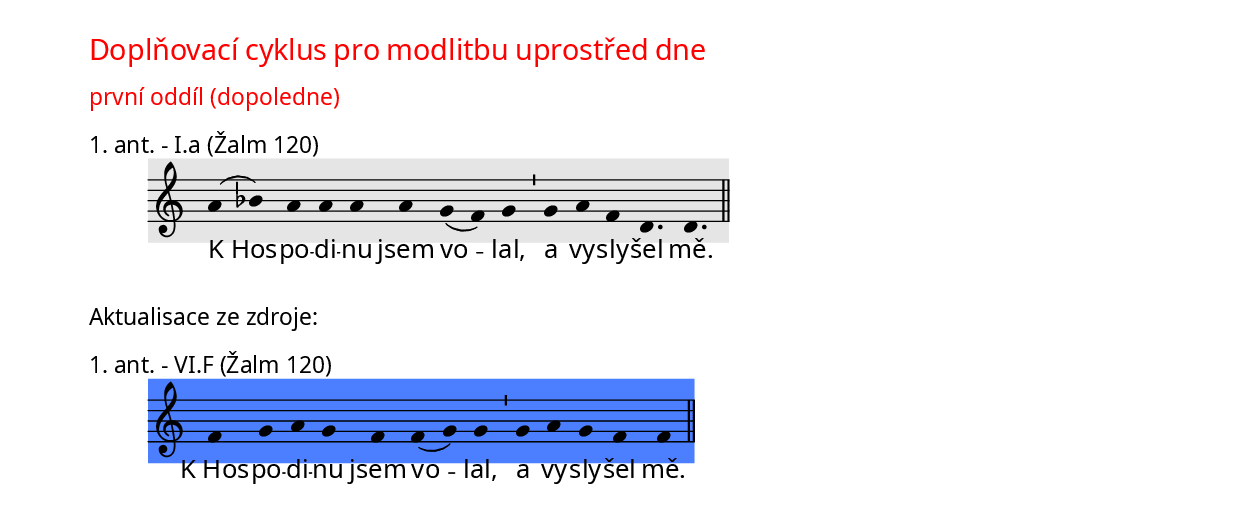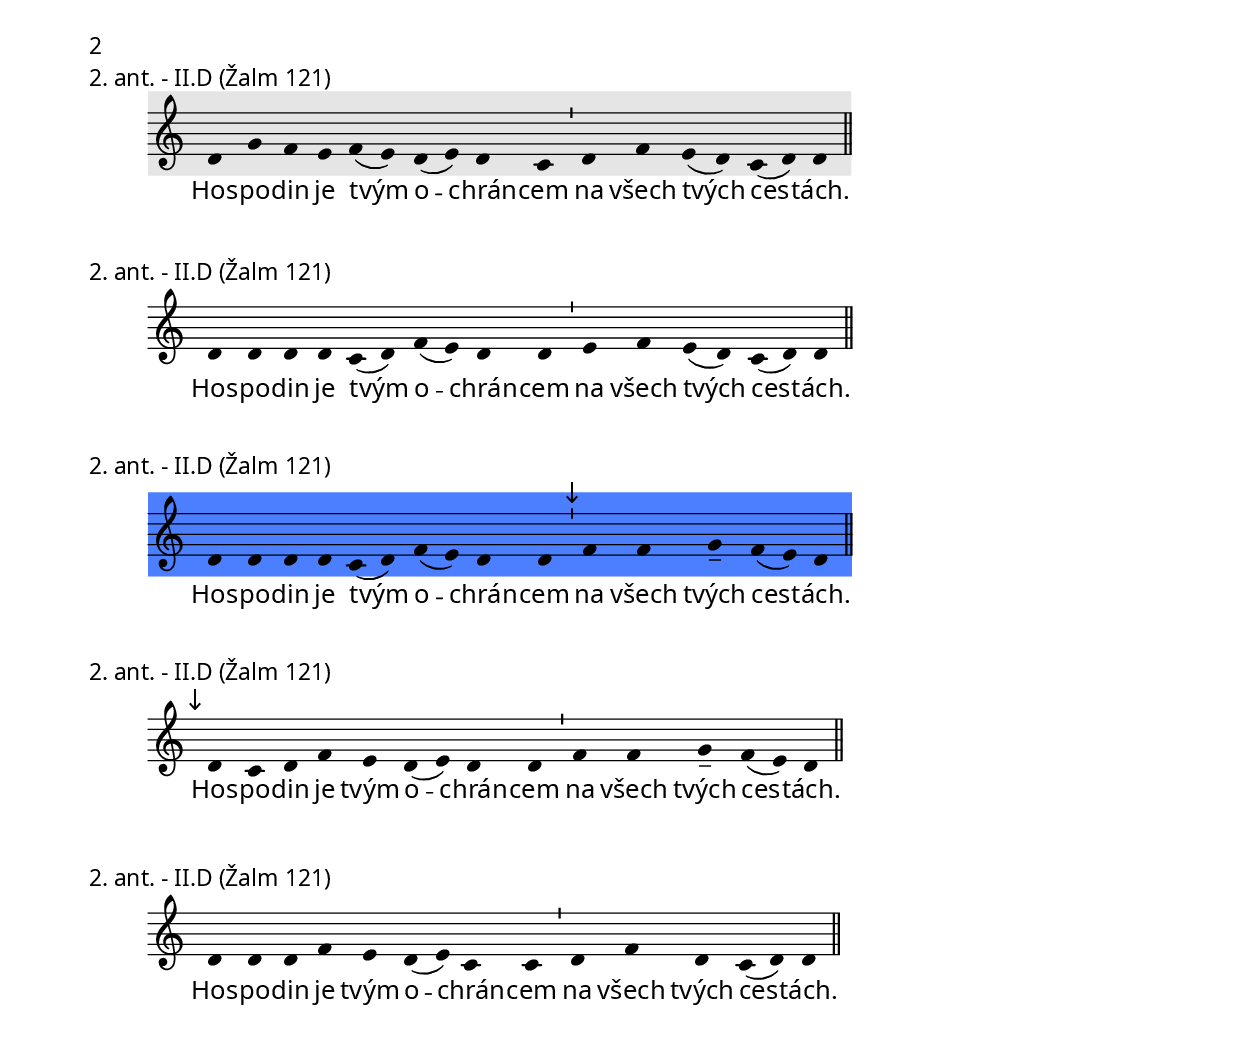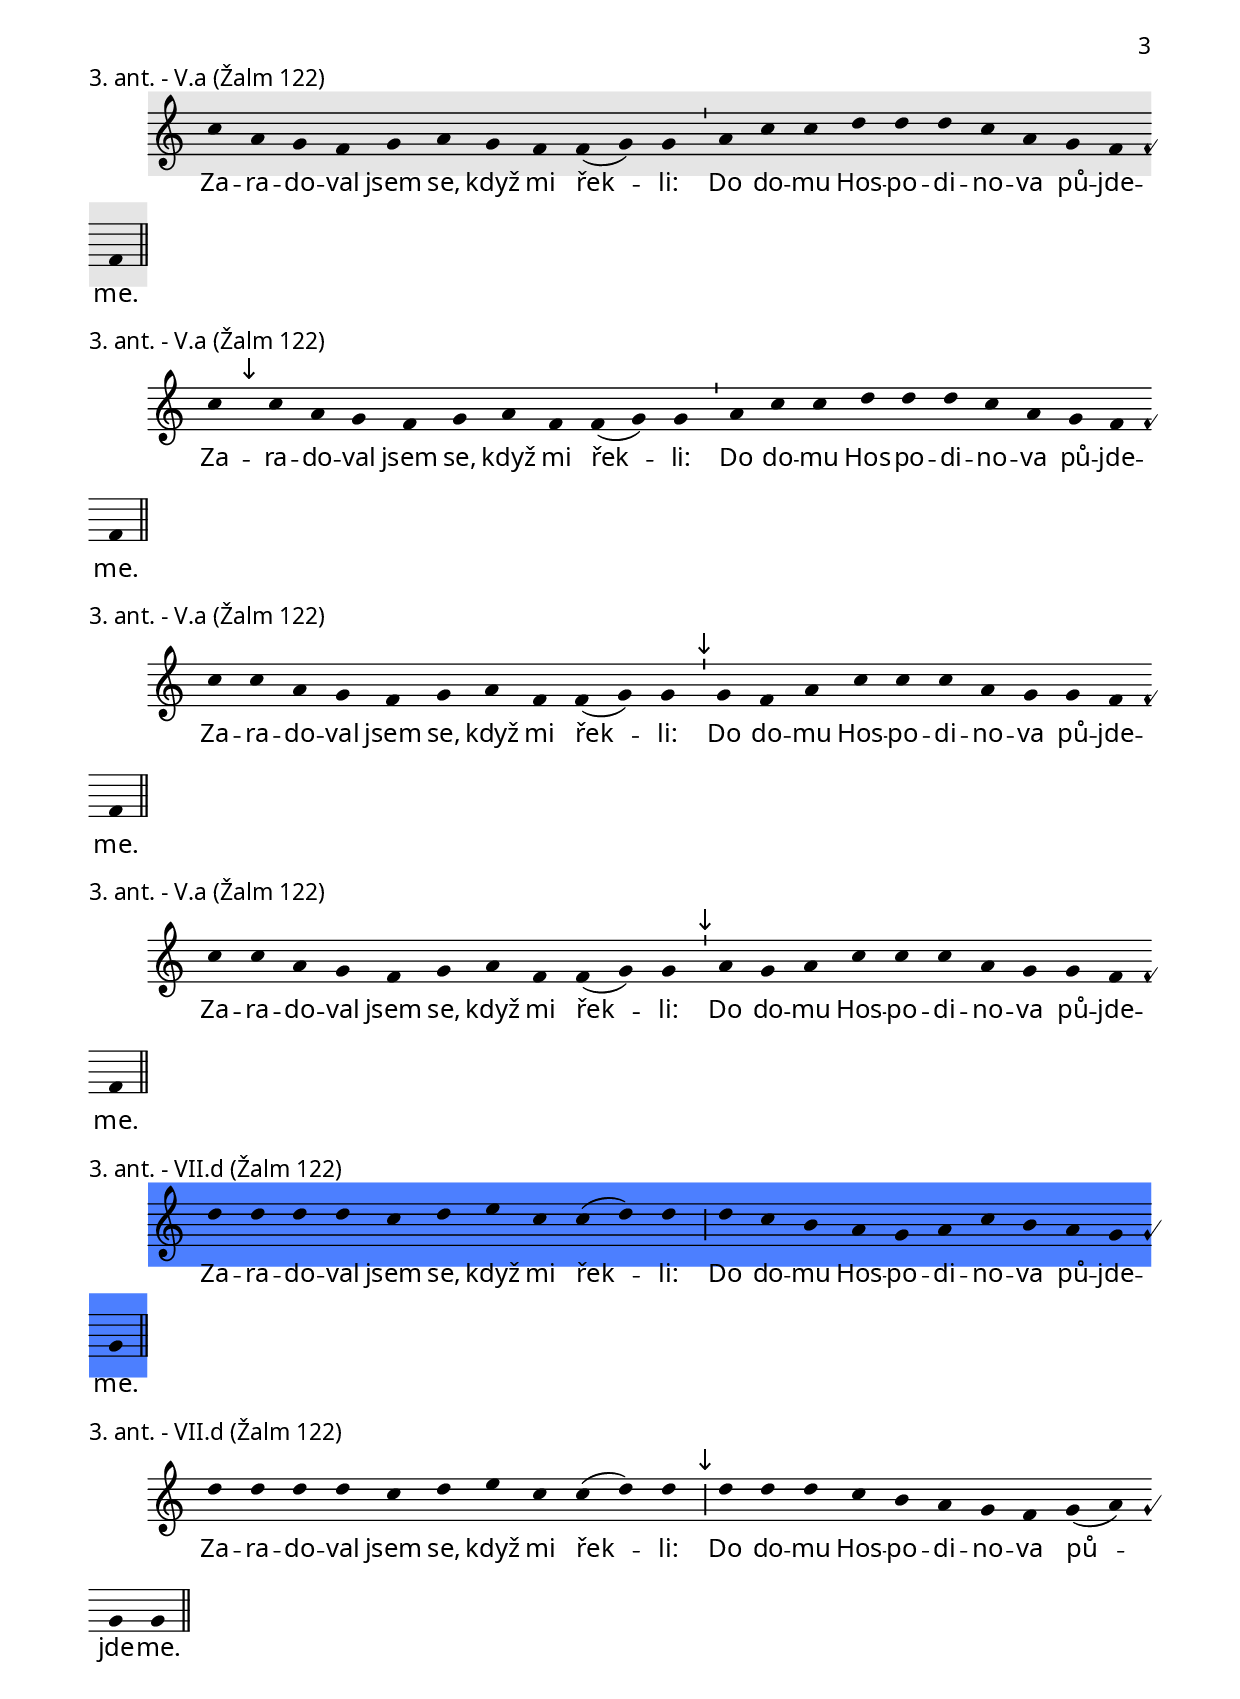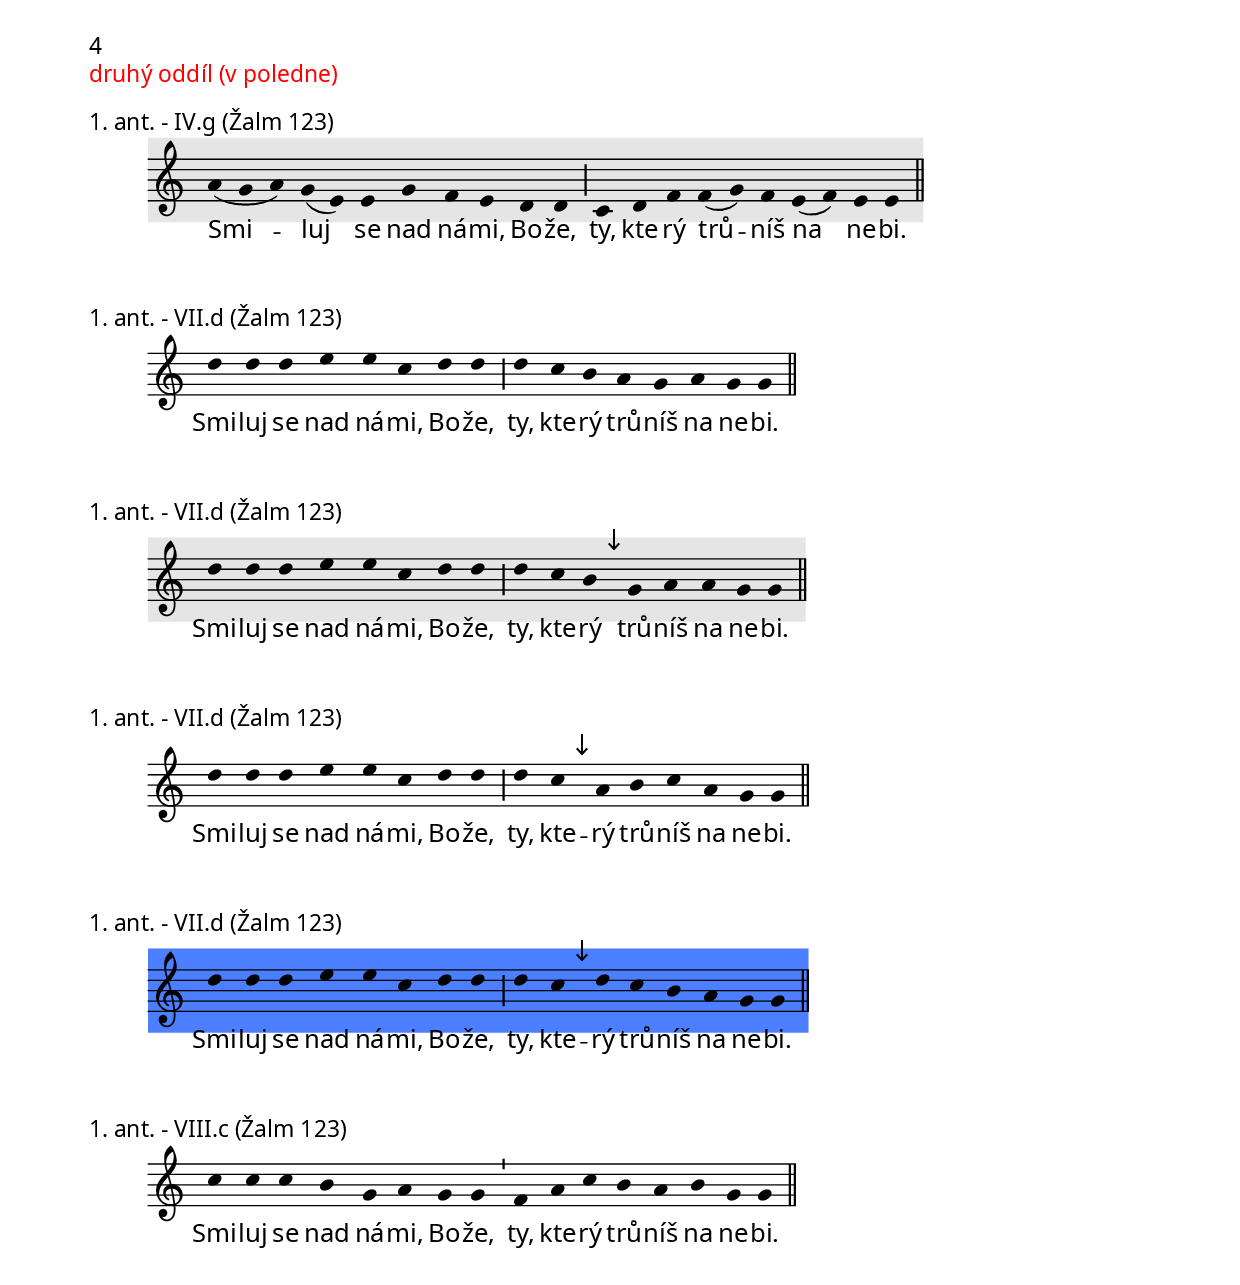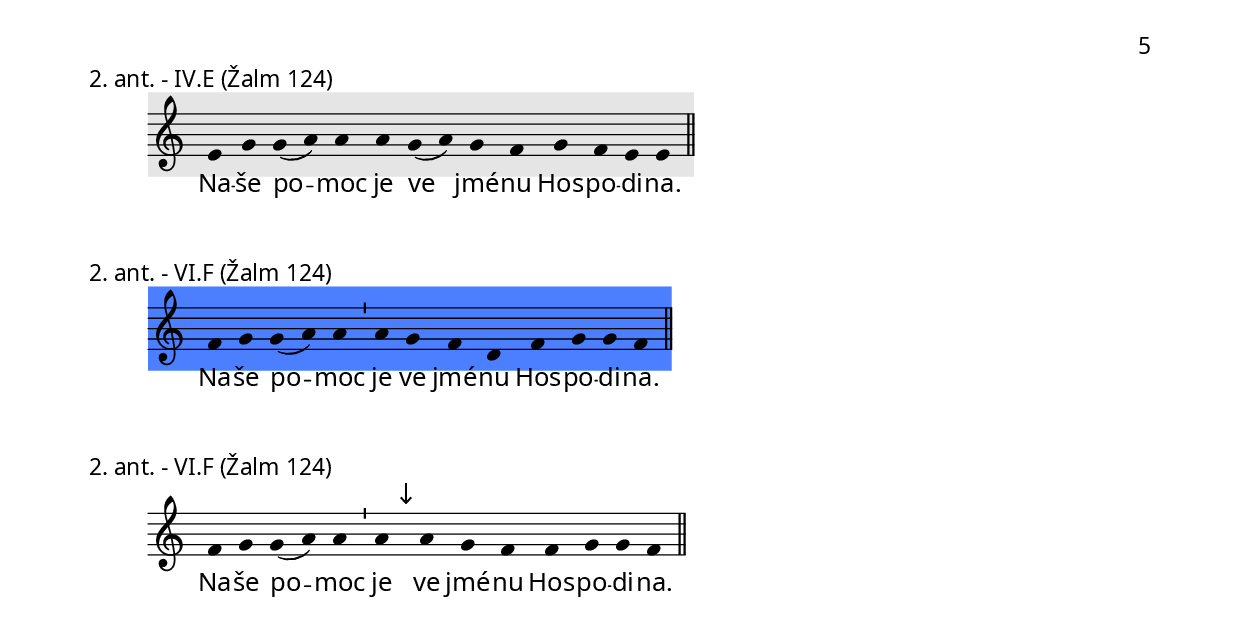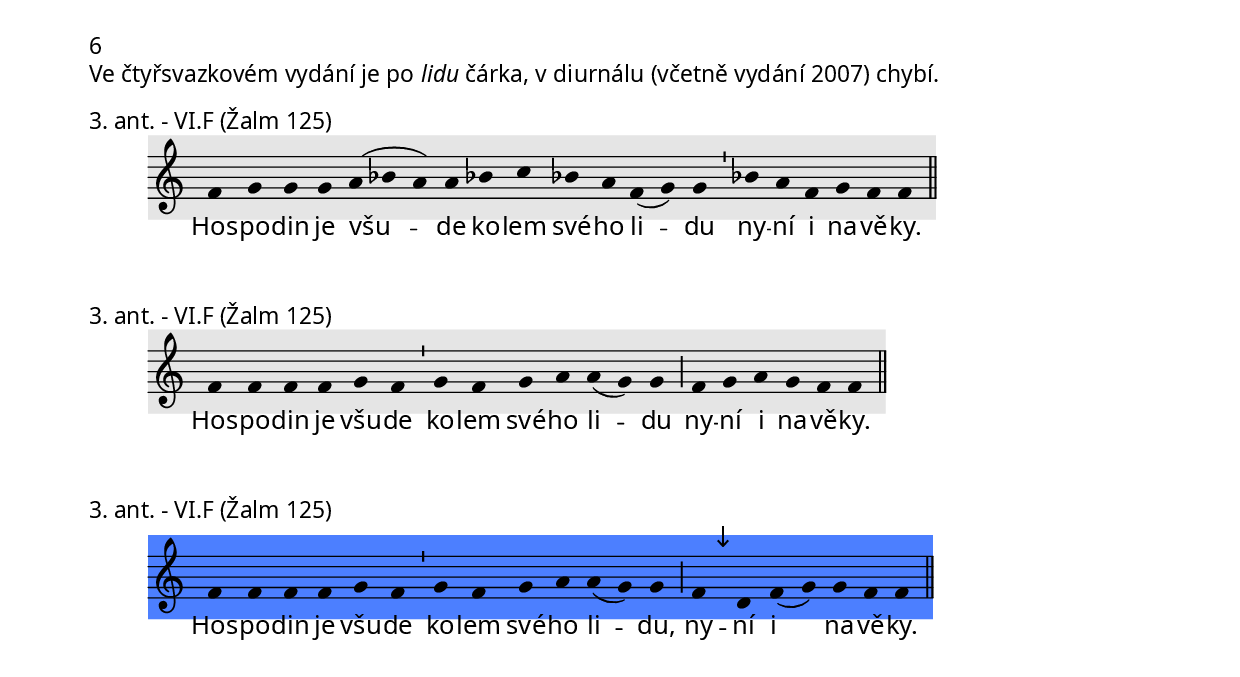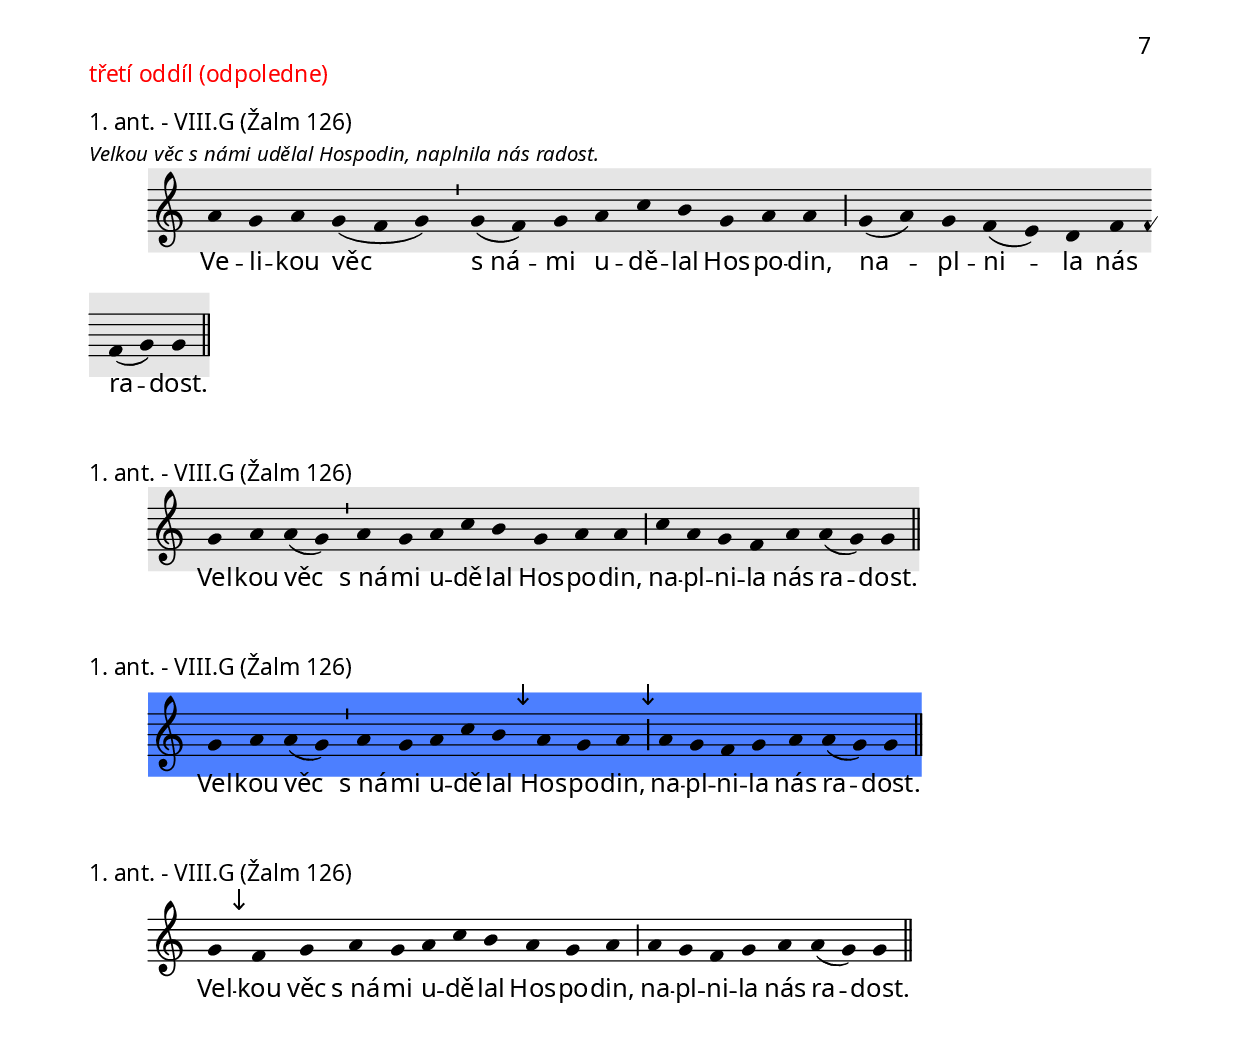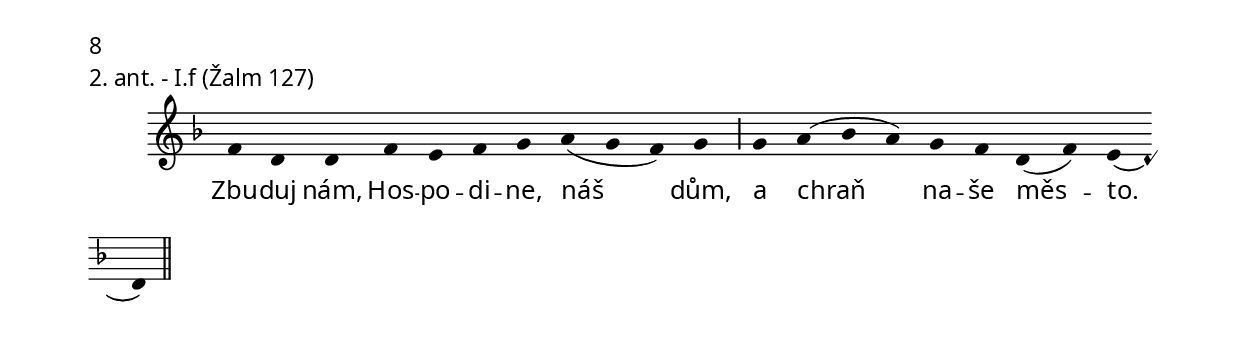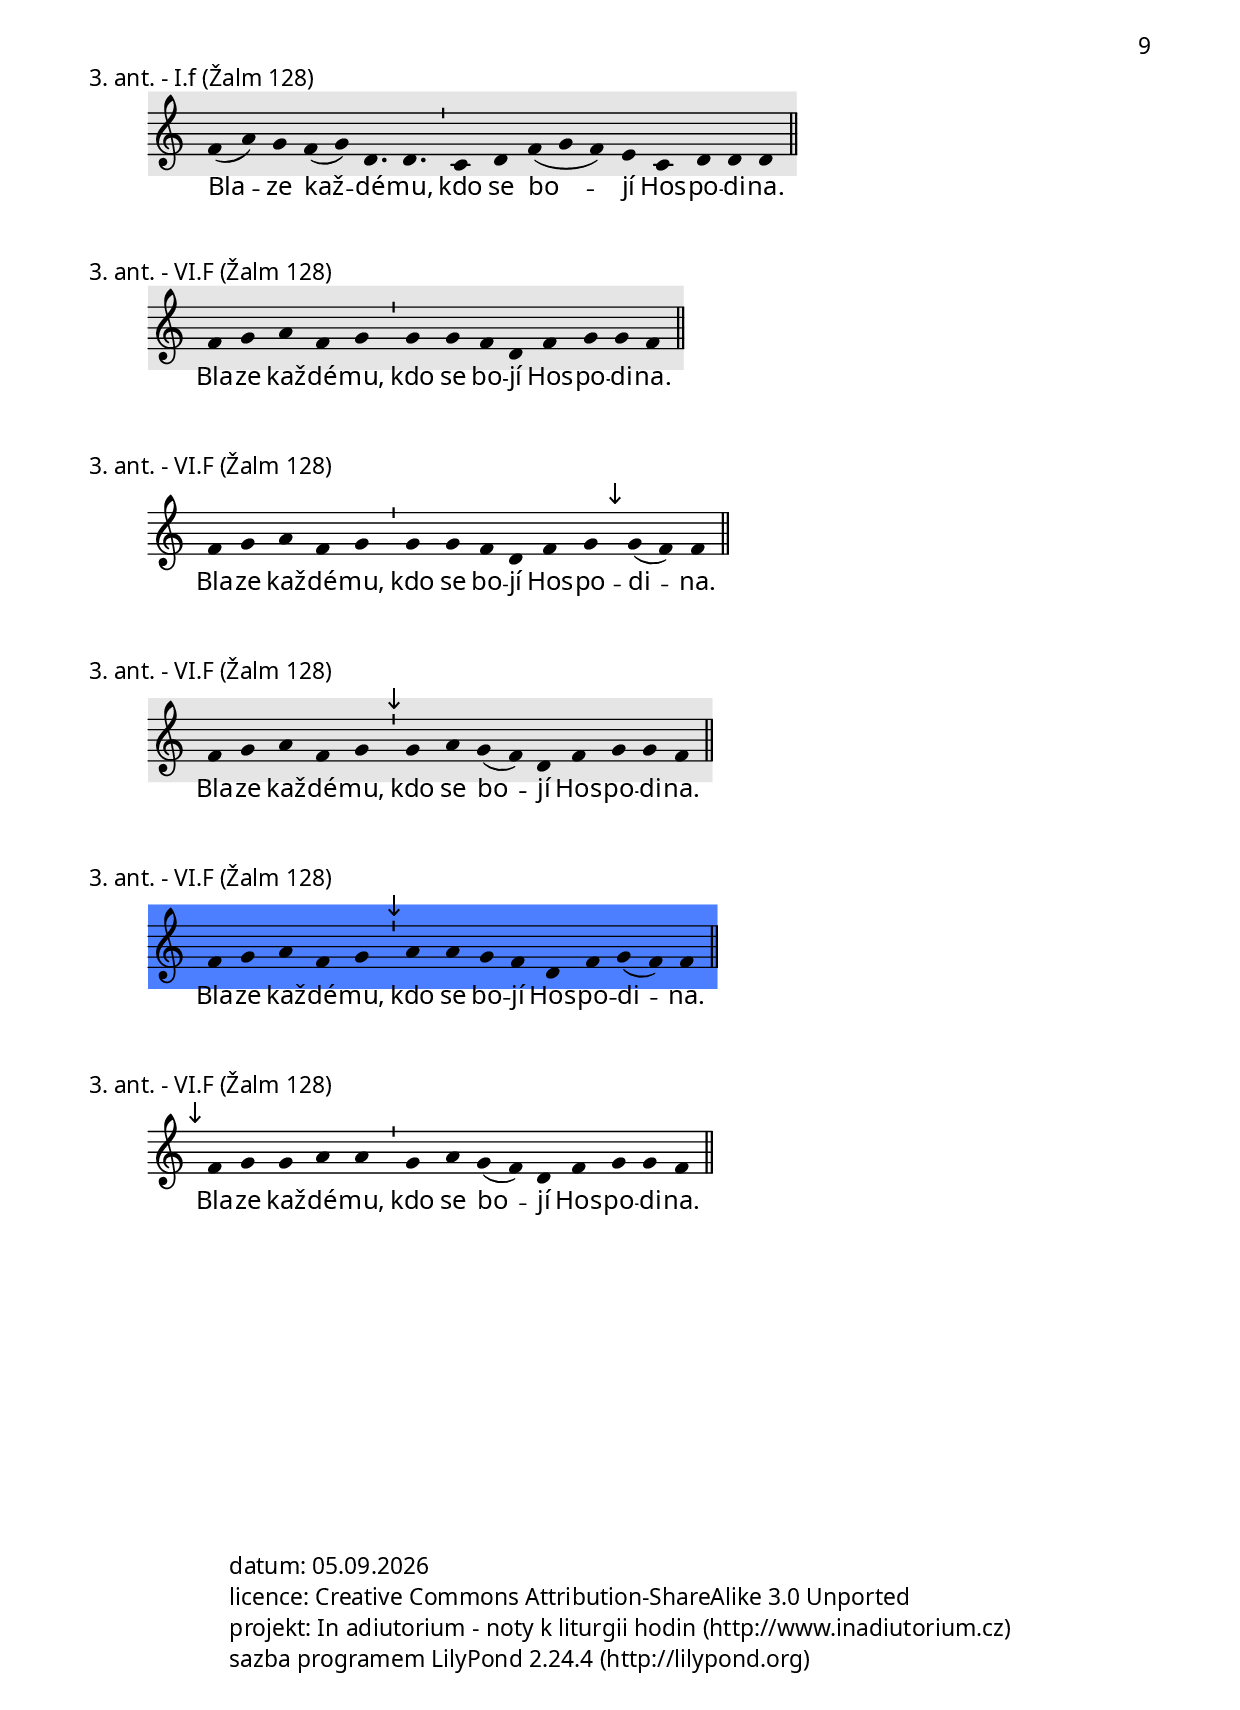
\include "../spolecne.ly"

\markup {\nadpisDen {Doplňovací cyklus pro modlitbu uprostřed dne}}

\markup {\nadpisHodinka {"první oddíl (dopoledne)"}}

\score {
  \relative c''{
    \zvyraznovacSedy
    \choralniRezim
    a4( bes) a a a a g( f) g \barMin g a f d4. d \barFinalis
  }
  \addlyrics {
    K_Hos -- po -- di -- nu jsem vo -- lal,
    a vy -- sly -- šel mě.
  }
  \header {
    quid = "1. ant."
    modus = "I"
    differentia = "a"
    psalmus = "Žalm 120"
    id = "tercie-ant1"
    fons = "žaltář, pondělí 4.t., up., 3. ant."
    fial = "antifony/tyden4_2pondeli.ly#up-ant3"
    piece = \markup {\sestavTitulek}
  }
}

\markup{Aktualisace ze zdroje:}

\score {
  \relative c' {
    \zvyraznovacModry
    \choralniRezim
    f4 g a g f f( g) g \barMin
    g a g f f \barFinalis
  }
  \addlyrics {
    K_Hos -- po -- di -- nu jsem vo -- lal,
    a vy -- sly -- šel mě.
  }
  \header {
    quid = "1. ant."
    modus = "VI"
    differentia = "F"
    psalmus = "Žalm 120"
    id = "tercie-ant1"
    fons = "žaltář, pondělí 4.t., up., 3. ant."
    fial = "antifony/tyden4_2pondeli.ly#up-ant3"
    piece = \markup {\sestavTitulek}
  }
}

\pageBreak

\score {
  \relative c' {
    \zvyraznovacSedy
    \choralniRezim
    d4 g f e f( e) d( e) d c \barMin
    d f e( d) c( d) d \barFinalis
  }
  \addlyrics {
    Hos -- po -- din je tvým o -- chrán -- cem
    na všech tvých ces -- tách.
  }
  \header {
    quid = "2. ant."
    modus = "II"
    differentia = "D"
    psalmus = "Žalm 121"
    placet = "~"
    id = "tercie-ant2"
    piece = \markup {\sestavTitulek}
  }
}

\score {
  \relative c' {
    \choralniRezim
    d4 d d d c( d) f( e) d d \barMin
    e f e( d) c( d) d \barFinalis
  }
  \addlyrics {
    Hos -- po -- din je tvým o -- chrán -- cem
    na všech tvých ces -- tách.
  }
  \header {
    quid = "2. ant."
    modus = "II"
    differentia = "D"
    psalmus = "Žalm 121"
    id = "tercie-ant2"
    piece = \markup {\sestavTitulek}
  }
}

\score {
  \relative c' {
    \zvyraznovacModry
    \choralniRezim
    d4 d d d c( d) f( e) d d \barMin
    \mark\sipka f f g-- f( e) d \barFinalis
  }
  \addlyrics {
    Hos -- po -- din je tvým o -- chrán -- cem
    na všech tvých ces -- tách.
  }
  \header {
    quid = "2. ant."
    modus = "II"
    differentia = "D"
    psalmus = "Žalm 121"
    id = "tercie-ant2"
    piece = \markup {\sestavTitulek}
  }
}

\score {
  \relative c' {
    \choralniRezim
    \mark\sipka d4 c d f e d( e) d d \barMin
    f f g-- f( e) d \barFinalis
  }
  \addlyrics {
    Hos -- po -- din je tvým o -- chrán -- cem
    na všech tvých ces -- tách.
  }
  \header {
    quid = "2. ant."
    modus = "II"
    differentia = "D"
    psalmus = "Žalm 121"
    id = "tercie-ant2"
    piece = \markup {\sestavTitulek}
  }
}

\score {
  \relative c' {
    \choralniRezim
    d4 d d f e d( e) c c \barMin
    d f d c( d) d \barFinalis
  }
  \addlyrics {
    Hos -- po -- din je tvým o -- chrán -- cem
    na všech tvých ces -- tách.
  }
  \header {
    quid = "2. ant."
    modus = "II"
    differentia = "D"
    psalmus = "Žalm 121"
    id = "tercie-ant2"
    piece = \markup {\sestavTitulek}
  }
}

\pageBreak

\score {
  \relative c'' {
    \zvyraznovacSedy
    \choralniRezim
    c4 a g f g a g f f( g) g \barMin
    a c c d d d c a g f f \barFinalis
  }
  \addlyrics {
    Za -- ra -- do -- val jsem se, když mi řek -- li:
    Do do -- mu Hos -- po -- di -- no -- va pů -- jde -- me.
  }
  \header {
    quid = "3. ant."
    modus = "V"
    differentia = "a"
    psalmus = "Žalm 122"
    placet = "závěr je odpudivý"
    id = "tercie-ant3"
    piece = \markup {\sestavTitulek}
  }
}

\score {
  \relative c'' {
    \choralniRezim
    c4 \mark\sipka c a g f g a f f( g) g \barMin
    a c c d d d c a g f f \barFinalis
  }
  \addlyrics {
    Za -- ra -- do -- val jsem se, když mi řek -- li:
    Do do -- mu Hos -- po -- di -- no -- va pů -- jde -- me.
  }
  \header {
    quid = "3. ant."
    modus = "V"
    differentia = "a"
    psalmus = "Žalm 122"
    id = "tercie-ant3"
    piece = \markup {\sestavTitulek}
  }
}

\score {
  \relative c'' {
    \choralniRezim
    c4 c a g f g a f f( g) g \barMin
    \mark\sipka g f a c c c a g g f f \barFinalis
  }
  \addlyrics {
    Za -- ra -- do -- val jsem se, když mi řek -- li:
    Do do -- mu Hos -- po -- di -- no -- va pů -- jde -- me.
  }
  \header {
    quid = "3. ant."
    modus = "V"
    differentia = "a"
    psalmus = "Žalm 122"
    id = "tercie-ant3"
    piece = \markup {\sestavTitulek}
  }
}

\score {
  \relative c'' {
    \choralniRezim
    c4 c a g f g a f f( g) g \barMin
    \mark\sipka a g a c c c a g g f f \barFinalis
  }
  \addlyrics {
    Za -- ra -- do -- val jsem se, když mi řek -- li:
    Do do -- mu Hos -- po -- di -- no -- va pů -- jde -- me.
  }
  \header {
    quid = "3. ant."
    modus = "V"
    differentia = "a"
    psalmus = "Žalm 122"
    id = "tercie-ant3"
    piece = \markup {\sestavTitulek}
  }
}

\score {
  \relative c'' {
    \zvyraznovacModry
    \choralniRezim
    d4 d d d c d e c c( d) d \barMaior
    d c b a g a c b a g g \barFinalis
  }
  \addlyrics {
    Za -- ra -- do -- val jsem se, když mi řek -- li:
    Do do -- mu Hos -- po -- di -- no -- va pů -- jde -- me.
  }
  \header {
    quid = "3. ant."
    modus = "VII"
    differentia = "d"
    psalmus = "Žalm 122"
    id = "tercie-ant3"
    piece = \markup {\sestavTitulek}
  }
}

\score {
  \relative c'' {
    \choralniRezim
    d4 d d d c d e c c( d) d \barMaior
    \mark\sipka d d d c b a g f g( a) g g \barFinalis
  }
  \addlyrics {
    Za -- ra -- do -- val jsem se, když mi řek -- li:
    Do do -- mu Hos -- po -- di -- no -- va pů -- jde -- me.
  }
  \header {
    quid = "3. ant."
    modus = "VII"
    differentia = "d"
    psalmus = "Žalm 122"
    id = "tercie-ant3"
    piece = \markup {\sestavTitulek}
  }
}

\pageBreak

\markup {\nadpisHodinka {"druhý oddíl (v poledne)"}}

\score {
  \relative c'' {
    \zvyraznovacSedy
    \choralniRezim
    a4( g a) g( e) e g f e d d \barMaior
    c d f f( g) f e( f) e e \barFinalis
  }
  \addlyrics {
    Smi -- luj se nad ná -- mi, Bo -- že,
    ty, kte -- rý trů -- níš na ne -- bi.
  }
  \header {
    quid = "1. ant."
    modus = "IV"
    differentia = "g"
    psalmus = "Žalm 123"
    id = "sexta-ant1"
    piece = \markup {\sestavTitulek}
  }
}

\score {
  \relative c'' {
    \choralniRezim
    d4 d d e e c d d \barMaior
    d c b a g a g g \barFinalis
  }
  \addlyrics {
    Smi -- luj se nad ná -- mi, Bo -- že,
    ty, kte -- rý trů -- níš na ne -- bi.
  }
  \header {
    quid = "1. ant."
    modus = "VII"
    differentia = "d"
    psalmus = "Žalm 123"
    id = "sexta-ant1"
    piece = \markup {\sestavTitulek}
  }
}

\score {
  \relative c'' {
    \zvyraznovacSedy
    \choralniRezim
    d4 d d e e c d d \barMaior
    d c b \mark\sipka g a a g g \barFinalis
  }
  \addlyrics {
    Smi -- luj se nad ná -- mi, Bo -- že,
    ty, kte -- rý trů -- níš na ne -- bi.
  }
  \header {
    quid = "1. ant."
    modus = "VII"
    differentia = "d"
    psalmus = "Žalm 123"
    id = "sexta-ant1"
    piece = \markup {\sestavTitulek}
  }
}

\score {
  \relative c'' {
    \choralniRezim
    d4 d d e e c d d \barMaior
    d c \mark\sipka a b c a g g \barFinalis
  }
  \addlyrics {
    Smi -- luj se nad ná -- mi, Bo -- že,
    ty, kte -- rý trů -- níš na ne -- bi.
  }
  \header {
    quid = "1. ant."
    modus = "VII"
    differentia = "d"
    psalmus = "Žalm 123"
    id = "sexta-ant1"
    piece = \markup {\sestavTitulek}
  }
}

\score {
  \relative c'' {
    \zvyraznovacModry
    \choralniRezim
    d4 d d e e c d d \barMaior
    d c \mark\sipka d c b a g g \barFinalis
  }
  \addlyrics {
    Smi -- luj se nad ná -- mi, Bo -- že,
    ty, kte -- rý trů -- níš na ne -- bi.
  }
  \header {
    quid = "1. ant."
    modus = "VII"
    differentia = "d"
    psalmus = "Žalm 123"
    id = "sexta-ant1"
    piece = \markup {\sestavTitulek}
  }
}

\score {
  \relative c'' {
    \choralniRezim
    c4 c c b g a g g \barMin
    f a c b a b g g \barFinalis
  }
  \addlyrics {
    Smi -- luj se nad ná -- mi, Bo -- že,
    ty, kte -- rý trů -- níš na ne -- bi.
  }
  \header {
    quid = "1. ant."
    modus = "VIII"
    differentia = "c"
    psalmus = "Žalm 123"
    id = "sexta-ant1"
    piece = \markup {\sestavTitulek}
  }
}

\pageBreak

\score {
  \relative c' {
    \zvyraznovacSedy
    \choralniRezim
    e4 g g( a) a a g( a) g f g f e e \barFinalis
  }
  \addlyrics {
    Na -- še po -- moc je ve jmé -- nu Hos -- po -- di -- na.
  }
  \header {
    quid = "2. ant."
    modus = "IV"
    differentia = "E"
    psalmus = "Žalm 124"
    placet = "převzatý kousek delší antifony pro krátký text dobře nefunguje ani po úpravě závěru"
    id = "sexta-ant2"
    piece = \markup {\sestavTitulek}
  }
}

\score {
  \relative c' {
    \zvyraznovacModry
    \choralniRezim
    f4 g g( a) a \barMin
    a g f d f g g f \barFinalis
  }
  \addlyrics {
    Na -- še po -- moc
    je ve jmé -- nu Hos -- po -- di -- na.
  }
  \header {
    quid = "2. ant."
    modus = "VI"
    differentia = "F"
    psalmus = "Žalm 124"
    id = "sexta-ant2"
    piece = \markup {\sestavTitulek}
  }
}

\score {
  \relative c' {
    \choralniRezim
    f4 g g( a) a \barMin
    a \mark\sipka a g f f g g f \barFinalis
  }
  \addlyrics {
    Na -- še po -- moc
    je ve jmé -- nu Hos -- po -- di -- na.
  }
  \header {
    quid = "2. ant."
    modus = "VI"
    differentia = "F"
    psalmus = "Žalm 124"
    id = "sexta-ant2"
    piece = \markup {\sestavTitulek}
  }
}

\pageBreak

\markup\justify{
  Ve čtyřsvazkovém vydání je po \italic{lidu} čárka,
  v diurnálu (včetně vydání 2007) chybí.
}

\score {
  \relative c' {
    \zvyraznovacSedy
    \choralniRezim
    f4 g g g a( bes a) a
    bes c bes a f( g) g \barMin
    bes a f g f f \barFinalis
  }
  \addlyrics {
    Hos -- po -- din je všu -- de ko -- lem své -- ho li -- du
    ny -- ní i na -- vě -- ky.
  }
  \header {
    quid = "3. ant."
    modus = "VI"
    differentia = "F"
    psalmus = "Žalm 125"
    id = "sexta-ant3"
    fons = "jen začátek podle žaltář, út 3.t., nešp., 1. ant."
    fial = "antifony/tyden3_3utery.ly#ne-ant1?cast"
    piece = \markup {\sestavTitulek}
  }
}

\score {
  \relative c' {
    \zvyraznovacSedy
    \choralniRezim
    f4 f f f g f \barMin
    g f g a a( g) g \barMaior
    f g a g f f \barFinalis
  }
  \addlyrics {
    Hos -- po -- din je všu -- de
    ko -- lem své -- ho li -- du
    ny -- ní i na -- vě -- ky.
  }
  \header {
    quid = "3. ant."
    modus = "VI"
    differentia = "F"
    psalmus = "Žalm 125"
    id = "sexta-ant3"
    piece = \markup {\sestavTitulek}
  }
}

\score {
  \relative c' {
    \zvyraznovacModry
    \choralniRezim
    f4 f f f g f \barMin
    g f g a a( g) g \barMaior
    f \mark\sipka d f( g) g f f \barFinalis
  }
  \addlyrics {
    Hos -- po -- din je všu -- de
    ko -- lem své -- ho li -- du,
    ny -- ní i na -- vě -- ky.
  }
  \header {
    quid = "3. ant."
    modus = "VI"
    differentia = "F"
    psalmus = "Žalm 125"
    id = "sexta-ant3"
    piece = \markup {\sestavTitulek}
  }
}

\pageBreak

\markup {\nadpisHodinka {"třetí oddíl (odpoledne)"}}

\score {
  \relative c'' {
    \zvyraznovacSedy
    \choralniRezim
    a4 g a g( f g) \barMin g( f) g a c b g a a \barMaior
    g( a) g f( e) d f f( g) g \barFinalis
  }
  \addlyrics {
    Ve -- li -- kou věc s_ná -- mi u -- dě -- lal Hos -- po -- din,
    na -- pl -- ni -- la nás ra -- dost.
  }
  \header {
    textus_approbatus = "Velkou věc s námi udělal Hospodin, naplnila nás radost."
    quid = "1. ant."
    modus = "VIII"
    differentia = "G"
    psalmus = "Žalm 126"
    placet = "lépe"
    id = "nona-ant1"
    piece = \markup {\sestavTitulek}
  }
}

\score {
  \relative c'' {
    \zvyraznovacSedy
    \choralniRezim
    g4 a a( g) \barMin
    a g a c b g a a \barMaior
    c a g f a a( g) g \barFinalis
  }
  \addlyrics {
    Vel -- kou věc s_ná -- mi u -- dě -- lal Hos -- po -- din,
    na -- pl -- ni -- la nás ra -- dost.
  }
  \header {
    quid = "1. ant."
    modus = "VIII"
    differentia = "G"
    psalmus = "Žalm 126"
    id = "nona-ant1"
    piece = \markup {\sestavTitulek}
  }
}

\score {
  \relative c'' {
    \zvyraznovacModry
    \choralniRezim
    g4 a a( g) \barMin
    a g a c b \mark\sipka a g a \barMaior
    \mark\sipka a g f g a a( g) g \barFinalis
  }
  \addlyrics {
    Vel -- kou věc s_ná -- mi u -- dě -- lal Hos -- po -- din,
    na -- pl -- ni -- la nás ra -- dost.
  }
  \header {
    quid = "1. ant."
    modus = "VIII"
    differentia = "G"
    psalmus = "Žalm 126"
    id = "nona-ant1"
    piece = \markup {\sestavTitulek}
  }
}

\score {
  \relative c'' {
    \choralniRezim
    g4 \mark\sipka f g
    a g a c b a g a \barMaior
    a g f g a a( g) g \barFinalis
  }
  \addlyrics {
    Vel -- kou věc s_ná -- mi u -- dě -- lal Hos -- po -- din,
    na -- pl -- ni -- la nás ra -- dost.
  }
  \header {
    quid = "1. ant."
    modus = "VIII"
    differentia = "G"
    psalmus = "Žalm 126"
    id = "nona-ant1"
    piece = \markup {\sestavTitulek}
  }
}

\pageBreak

\score {
  \relative c' {
    \key f \major
    \choralniRezim
    f4 d d f e f g a( g f) g \barMaior
    g a( bes a) g f d( f) e( d) \barFinalis
  }
  \addlyrics {
    Zbu -- duj nám, Hos -- po -- di -- ne, náš dům,
    a chraň na -- še měs -- to.
  }
  \header {
    quid = "2. ant."
    modus = "I"
    differentia = "f"
    psalmus = "Žalm 127"
    id = "nona-ant2"
    fons = "žaltář, středa 3. týdne, nešp., 2. ant."
    fial = "antifony/tyden3_4streda.ly#ne-ant2"
    piece = \markup {\sestavTitulek}
  }
}

\pageBreak

\score {
  \relative c' {
    \zvyraznovacSedy
    \choralniRezim
    f4( a) g f( g) d4. d \barMin c4 d f( g f) e c d d d \barFinalis
  }
  \addlyrics {
    Bla -- ze kaž -- dé -- mu,
    kdo se bo -- jí Hos -- po -- di -- na.
  }
  \header {
    quid = "3. ant."
    modus = "I"
    differentia = "f"
    psalmus = "Žalm 128"
    id = "nona-ant3"
    piece = \markup {\sestavTitulek}
  }
}

\score {
  \relative c' {
    \zvyraznovacSedy
    \choralniRezim
    f4 g a f g \barMin
    g g f d f g g f \barFinalis
  }
  \addlyrics {
    Bla -- ze kaž -- dé -- mu,
    kdo se bo -- jí Hos -- po -- di -- na.
  }
  \header {
    quid = "3. ant."
    modus = "VI"
    differentia = "F"
    psalmus = "Žalm 128"
    id = "nona-ant3"
    piece = \markup {\sestavTitulek}
  }
}

\score {
  \relative c' {
    \choralniRezim
    f4 g a f g \barMin
    g g f d f g \mark\sipka g( f) f \barFinalis
  }
  \addlyrics {
    Bla -- ze kaž -- dé -- mu,
    kdo se bo -- jí Hos -- po -- di -- na.
  }
  \header {
    quid = "3. ant."
    modus = "VI"
    differentia = "F"
    psalmus = "Žalm 128"
    id = "nona-ant3"
    piece = \markup {\sestavTitulek}
  }
}

\score {
  \relative c' {
    \zvyraznovacSedy
    \choralniRezim
    f4 g a f g \barMin
    \mark\sipka g a g( f) d f g g f \barFinalis
  }
  \addlyrics {
    Bla -- ze kaž -- dé -- mu,
    kdo se bo -- jí Hos -- po -- di -- na.
  }
  \header {
    quid = "3. ant."
    modus = "VI"
    differentia = "F"
    psalmus = "Žalm 128"
    id = "nona-ant3"
    piece = \markup {\sestavTitulek}
  }
}

\score {
  \relative c' {
    \zvyraznovacModry
    \choralniRezim
    f4 g a f g \barMin
    \mark\sipka a a g f d f g( f) f \barFinalis
  }
  \addlyrics {
    Bla -- ze kaž -- dé -- mu,
    kdo se bo -- jí Hos -- po -- di -- na.
  }
  \header {
    quid = "3. ant."
    modus = "VI"
    differentia = "F"
    psalmus = "Žalm 128"
    id = "nona-ant3"
    piece = \markup {\sestavTitulek}
  }
}

\score {
  \relative c' {
    \choralniRezim
    \mark\sipka f4 g g a a \barMin
    g a g( f) d f g g f \barFinalis
  }
  \addlyrics {
    Bla -- ze kaž -- dé -- mu,
    kdo se bo -- jí Hos -- po -- di -- na.
  }
  \header {
    quid = "3. ant."
    modus = "VI"
    differentia = "F"
    psalmus = "Žalm 128"
    id = "nona-ant3"
    piece = \markup {\sestavTitulek}
  }
}
